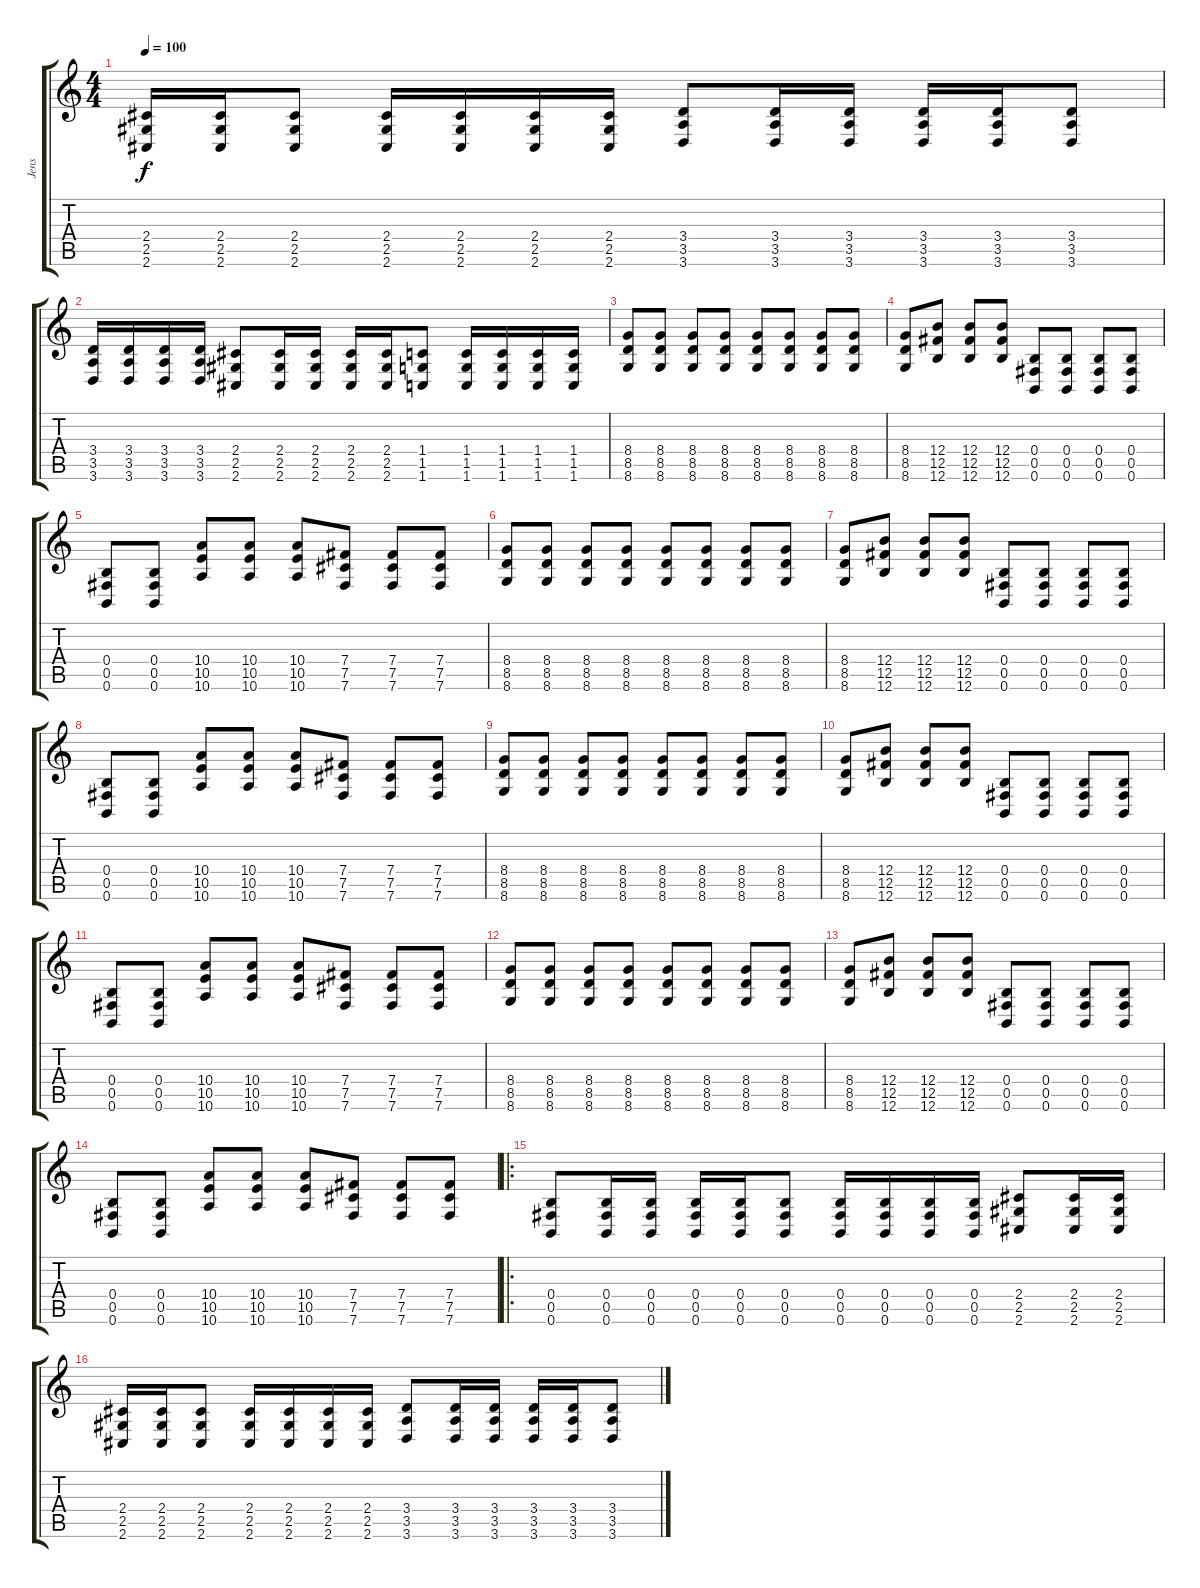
\track ("Jens" "Jens") {instrument distortionguitar}
\staff {score tabs}
\tuning (Db4 Ab3 E3 B2 Gb2 B1) {hide}
\ts (4 4)
\tempo 100
\clef g2
\ks c
(2.4 2.5 2.6).16{dy f} (2.4 2.5 2.6).16 (2.4 2.5 2.6).8 (2.4 2.5 2.6).16 (2.4 2.5 2.6).16 (2.4 2.5 2.6).16 (2.4 2.5 2.6).16 (3.4 3.5 3.6).8 (3.4 3.5 3.6).16 (3.4 3.5 3.6).16 (3.4 3.5 3.6).16 (3.4 3.5 3.6).16 (3.4 3.5 3.6).8 |
(3.4 3.5 3.6).16 (3.4 3.5 3.6).16 (3.4 3.5 3.6).16 (3.4 3.5 3.6).16 (2.4 2.5 2.6).8 (2.4 2.5 2.6).16 (2.4 2.5 2.6).16 (2.4 2.5 2.6).16 (2.4 2.5 2.6).16 (1.4 1.5 1.6).8 (1.4 1.5 1.6).16 (1.4 1.5 1.6).16 (1.4 1.5 1.6).16 (1.4 1.5 1.6).16 |
(8.4 8.5 8.6).8 (8.4 8.5 8.6).8 (8.4 8.5 8.6).8 (8.4 8.5 8.6).8 (8.4 8.5 8.6).8 (8.4 8.5 8.6).8 (8.4 8.5 8.6).8 (8.4 8.5 8.6).8 |
(8.4 8.5 8.6).8 (12.4 12.5 12.6).8 (12.4 12.5 12.6).8 (12.4 12.5 12.6).8 (0.4 0.5 0.6).8 (0.4 0.5 0.6).8 (0.4 0.5 0.6).8 (0.4 0.5 0.6).8 |
(0.4 0.5 0.6).8 (0.4 0.5 0.6).8 (10.4 10.5 10.6).8 (10.4 10.5 10.6).8 (10.4 10.5 10.6).8 (7.4 7.5 7.6).8 (7.4 7.5 7.6).8 (7.4 7.5 7.6).8 |
(8.4 8.5 8.6).8 (8.4 8.5 8.6).8 (8.4 8.5 8.6).8 (8.4 8.5 8.6).8 (8.4 8.5 8.6).8 (8.4 8.5 8.6).8 (8.4 8.5 8.6).8 (8.4 8.5 8.6).8 |
(8.4 8.5 8.6).8 (12.4 12.5 12.6).8 (12.4 12.5 12.6).8 (12.4 12.5 12.6).8 (0.4 0.5 0.6).8 (0.4 0.5 0.6).8 (0.4 0.5 0.6).8 (0.4 0.5 0.6).8 |
(0.4 0.5 0.6).8 (0.4 0.5 0.6).8 (10.4 10.5 10.6).8 (10.4 10.5 10.6).8 (10.4 10.5 10.6).8 (7.4 7.5 7.6).8 (7.4 7.5 7.6).8 (7.4 7.5 7.6).8 |
(8.4 8.5 8.6).8 (8.4 8.5 8.6).8 (8.4 8.5 8.6).8 (8.4 8.5 8.6).8 (8.4 8.5 8.6).8 (8.4 8.5 8.6).8 (8.4 8.5 8.6).8 (8.4 8.5 8.6).8 |
(8.4 8.5 8.6).8 (12.4 12.5 12.6).8 (12.4 12.5 12.6).8 (12.4 12.5 12.6).8 (0.4 0.5 0.6).8 (0.4 0.5 0.6).8 (0.4 0.5 0.6).8 (0.4 0.5 0.6).8 |
(0.4 0.5 0.6).8 (0.4 0.5 0.6).8 (10.4 10.5 10.6).8 (10.4 10.5 10.6).8 (10.4 10.5 10.6).8 (7.4 7.5 7.6).8 (7.4 7.5 7.6).8 (7.4 7.5 7.6).8 |
(8.4 8.5 8.6).8 (8.4 8.5 8.6).8 (8.4 8.5 8.6).8 (8.4 8.5 8.6).8 (8.4 8.5 8.6).8 (8.4 8.5 8.6).8 (8.4 8.5 8.6).8 (8.4 8.5 8.6).8 |
(8.4 8.5 8.6).8 (12.4 12.5 12.6).8 (12.4 12.5 12.6).8 (12.4 12.5 12.6).8 (0.4 0.5 0.6).8 (0.4 0.5 0.6).8 (0.4 0.5 0.6).8 (0.4 0.5 0.6).8 |
(0.4 0.5 0.6).8 (0.4 0.5 0.6).8 (10.4 10.5 10.6).8 (10.4 10.5 10.6).8 (10.4 10.5 10.6).8 (7.4 7.5 7.6).8 (7.4 7.5 7.6).8 (7.4 7.5 7.6).8 |
\ro
(0.4 0.5 0.6).8 (0.4 0.5 0.6).16 (0.4 0.5 0.6).16 (0.4 0.5 0.6).16 (0.4 0.5 0.6).16 (0.4 0.5 0.6).8 (0.4 0.5 0.6).16 (0.4 0.5 0.6).16 (0.4 0.5 0.6).16 (0.4 0.5 0.6).16 (2.4 2.5 2.6).8 (2.4 2.5 2.6).16 (2.4 2.5 2.6).16 |
(2.4 2.5 2.6).16 (2.4 2.5 2.6).16 (2.4 2.5 2.6).8 (2.4 2.5 2.6).16 (2.4 2.5 2.6).16 (2.4 2.5 2.6).16 (2.4 2.5 2.6).16 (3.4 3.5 3.6).8 (3.4 3.5 3.6).16 (3.4 3.5 3.6).16 (3.4 3.5 3.6).16 (3.4 3.5 3.6).16 (3.4 3.5 3.6).8
